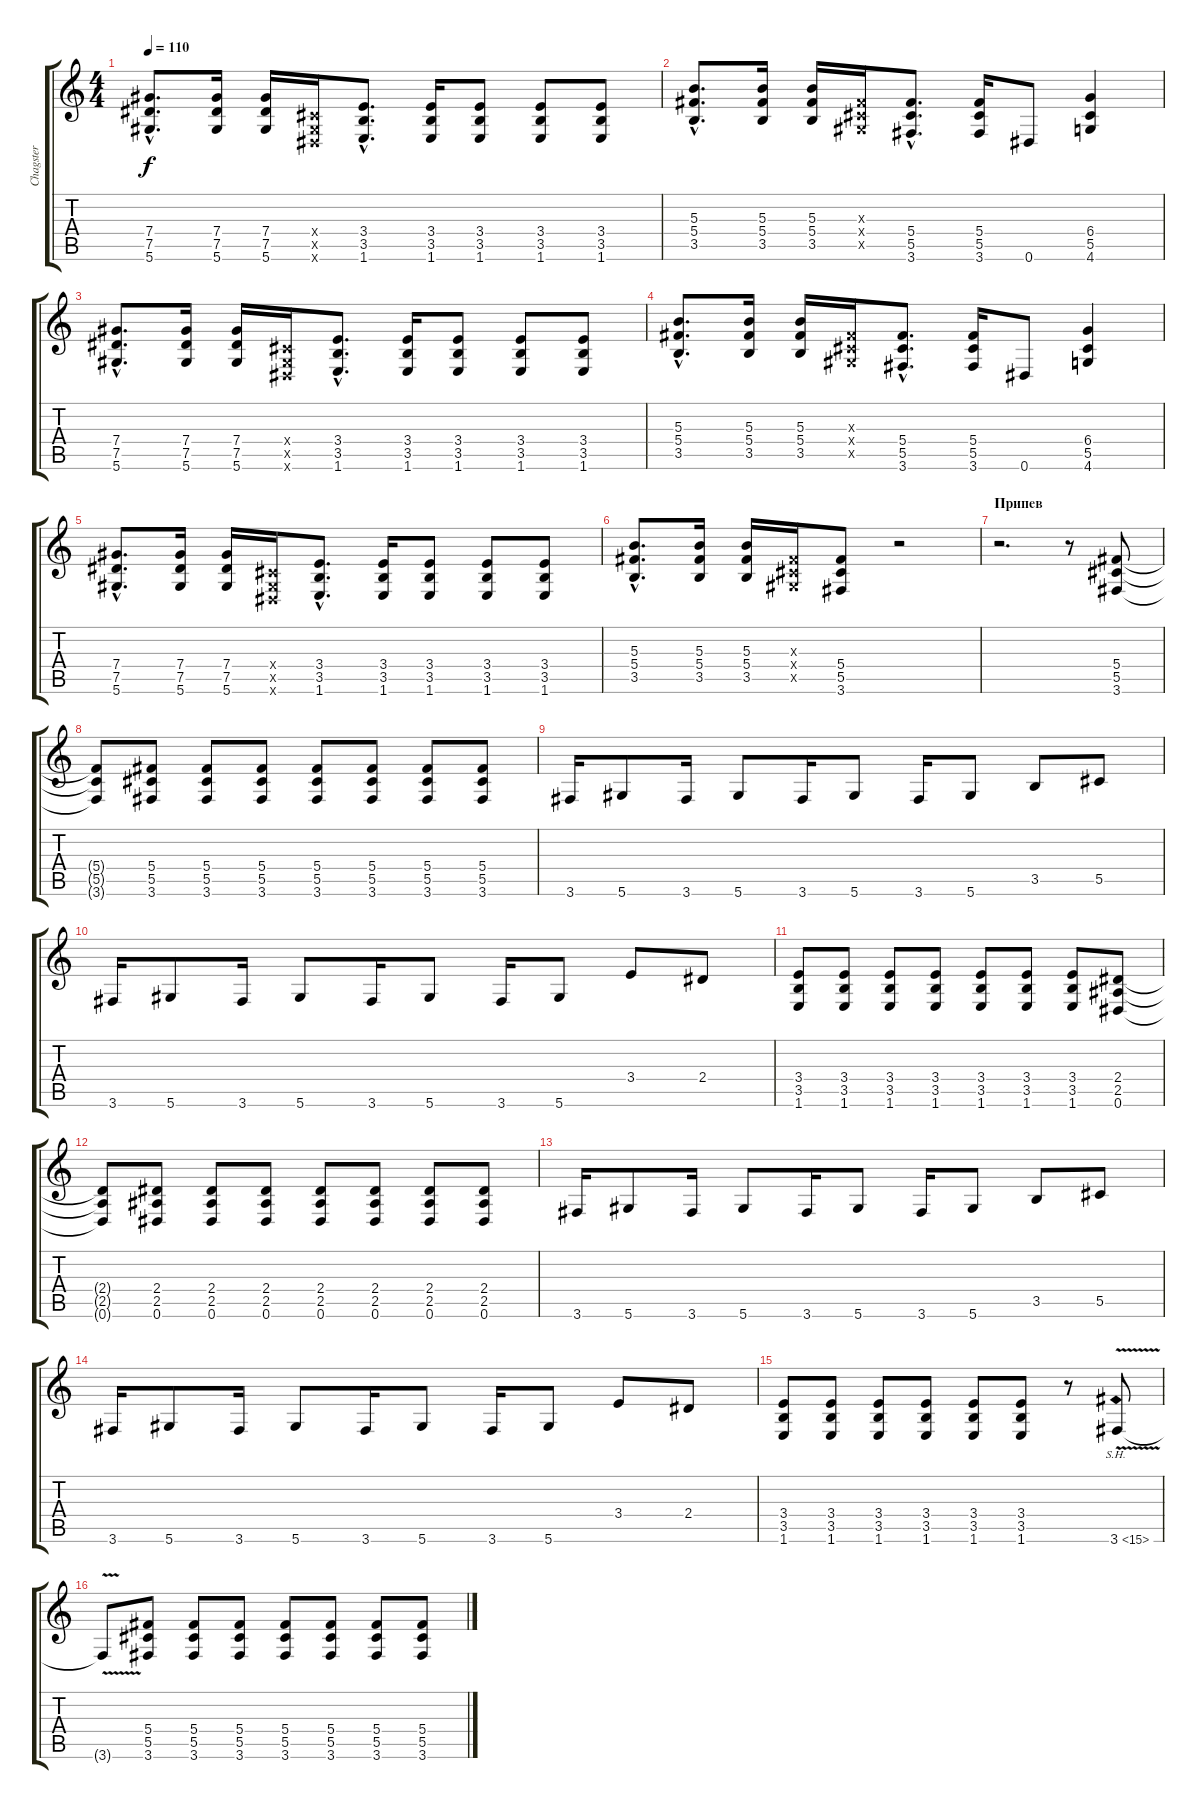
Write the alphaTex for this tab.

\track ("Chagster" "Chagster") {instrument distortionguitar}
\staff {score tabs}
\tuning (Eb4 Bb3 Gb3 Db3 Ab2 Eb2) {hide}
\ts (4 4)
\tempo 110
\clef g2
\ks c
(7.4{hac} 7.5{hac} 5.6{hac}).8{d dy f} (7.4 7.5 5.6).16 (7.4 7.5 5.6).16 (0.4{x} 0.5{x} 0.6{x}).16 (3.4{hac} 3.5{hac} 1.6{hac}).8{d} (3.4 3.5 1.6).16 (3.4 3.5 1.6).8 (3.4 3.5 1.6).8 (3.4 3.5 1.6).8 |
(5.3{hac} 5.4{hac} 3.5{hac}).8{d} (5.3 5.4 3.5).16 (5.3 5.4 3.5).16 (0.3{x} 0.4{x} 0.5{x}).16 (5.4{hac} 5.5{hac} 3.6{hac}).8{d} (5.4 5.5 3.6).16 0.6.8 (6.4 5.5 4.6).4 |
(7.4{hac} 7.5{hac} 5.6{hac}).8{d} (7.4 7.5 5.6).16 (7.4 7.5 5.6).16 (0.4{x} 0.5{x} 0.6{x}).16 (3.4{hac} 3.5{hac} 1.6{hac}).8{d} (3.4 3.5 1.6).16 (3.4 3.5 1.6).8 (3.4 3.5 1.6).8 (3.4 3.5 1.6).8 |
(5.3{hac} 5.4{hac} 3.5{hac}).8{d} (5.3 5.4 3.5).16 (5.3 5.4 3.5).16 (0.3{x} 0.4{x} 0.5{x}).16 (5.4{hac} 5.5{hac} 3.6{hac}).8{d} (5.4 5.5 3.6).16 0.6.8 (6.4 5.5 4.6).4 |
(7.4{hac} 7.5{hac} 5.6{hac}).8{d} (7.4 7.5 5.6).16 (7.4 7.5 5.6).16 (0.4{x} 0.5{x} 0.6{x}).16 (3.4{hac} 3.5{hac} 1.6{hac}).8{d} (3.4 3.5 1.6).16 (3.4 3.5 1.6).8 (3.4 3.5 1.6).8 (3.4 3.5 1.6).8 |
(5.3{hac} 5.4{hac} 3.5{hac}).8{d} (5.3 5.4 3.5).16 (5.3 5.4 3.5).16 (0.3{x} 0.4{x} 0.5{x}).16 (5.4 5.5 3.6).8 r.2 |
\section ("" "Припев")
r.2{d} r.8 (5.4 5.5 3.6).8 |
(5.4{t} 5.5{t} 3.6{t}).8 (5.4 5.5 3.6).8 (5.4 5.5 3.6).8 (5.4 5.5 3.6).8 (5.4 5.5 3.6).8 (5.4 5.5 3.6).8 (5.4 5.5 3.6).8 (5.4 5.5 3.6).8 |
3.6.16 5.6.8 3.6.16 5.6.8 3.6.16 5.6.8 3.6.16 5.6.8 3.5.8 5.5.8 |
3.6.16 5.6.8 3.6.16 5.6.8 3.6.16 5.6.8 3.6.16 5.6.8 3.4.8 2.4.8 |
(3.4 3.5 1.6).8 (3.4 3.5 1.6).8 (3.4 3.5 1.6).8 (3.4 3.5 1.6).8 (3.4 3.5 1.6).8 (3.4 3.5 1.6).8 (3.4 3.5 1.6).8 (2.4 2.5 0.6).8 |
(2.4{t} 2.5{t} 0.6{t}).8 (2.4 2.5 0.6).8 (2.4 2.5 0.6).8 (2.4 2.5 0.6).8 (2.4 2.5 0.6).8 (2.4 2.5 0.6).8 (2.4 2.5 0.6).8 (2.4 2.5 0.6).8 |
3.6.16 5.6.8 3.6.16 5.6.8 3.6.16 5.6.8 3.6.16 5.6.8 3.5.8 5.5.8 |
3.6.16 5.6.8 3.6.16 5.6.8 3.6.16 5.6.8 3.6.16 5.6.8 3.4.8 2.4.8 |
(3.4 3.5 1.6).8 (3.4 3.5 1.6).8 (3.4 3.5 1.6).8 (3.4 3.5 1.6).8 (3.4 3.5 1.6).8 (3.4 3.5 1.6).8 r.8 3.6{sh 12 v}.8 |
3.6{t}.8 (5.4 5.5 3.6).8 (5.4 5.5 3.6).8 (5.4 5.5 3.6).8 (5.4 5.5 3.6).8 (5.4 5.5 3.6).8 (5.4 5.5 3.6).8 (5.4 5.5 3.6).8
